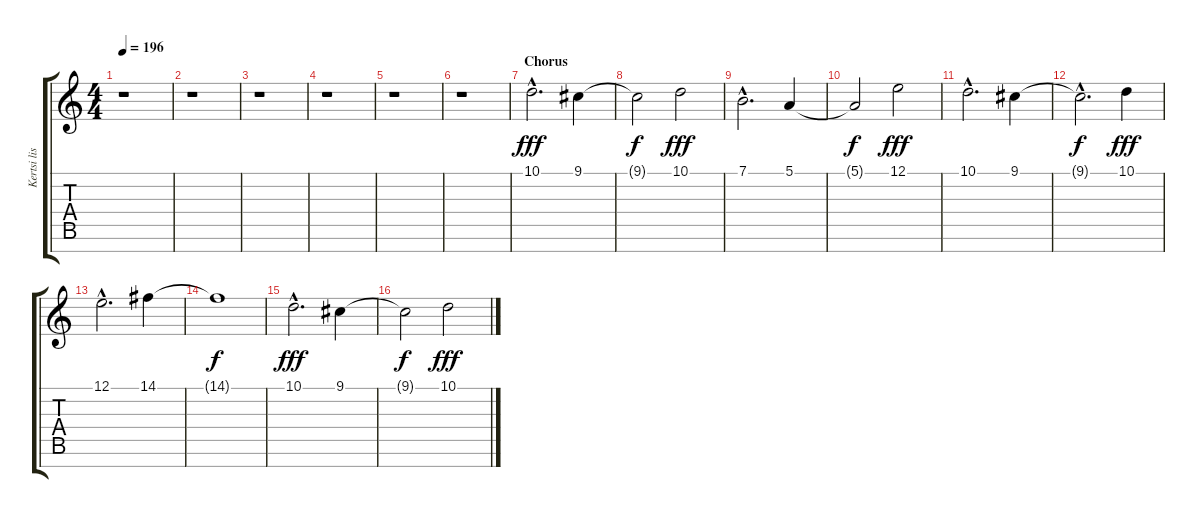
\track ("Kertsi lisäele" "Kertsi lis") {instrument lead2sawtooth}
\staff {score tabs}
\tuning (E4 B3 G3 D3 A2 E2 B1) {hide}
\ts (4 4)
\tempo 196
\clef g2
\ks c
r.1{dy fff} |
r.1 |
r.1 |
r.1 |
r.1 |
r.1 |
\section ("" "Chorus")
10.1{hac}.2{d} 9.1.4 |
9.1{t}.2{dy f} 10.1.2{dy fff} |
7.1{hac}.2{d} 5.1.4 |
5.1{t}.2{dy f} 12.1.2{dy fff} |
10.1{hac}.2{d} 9.1.4 |
9.1{hac t}.2{d dy f} 10.1.4{dy fff} |
12.1{hac}.2{d} 14.1.4 |
14.1{t}.1{dy f} |
10.1{hac}.2{d dy fff} 9.1.4 |
9.1{t}.2{dy f} 10.1.2{dy fff}
